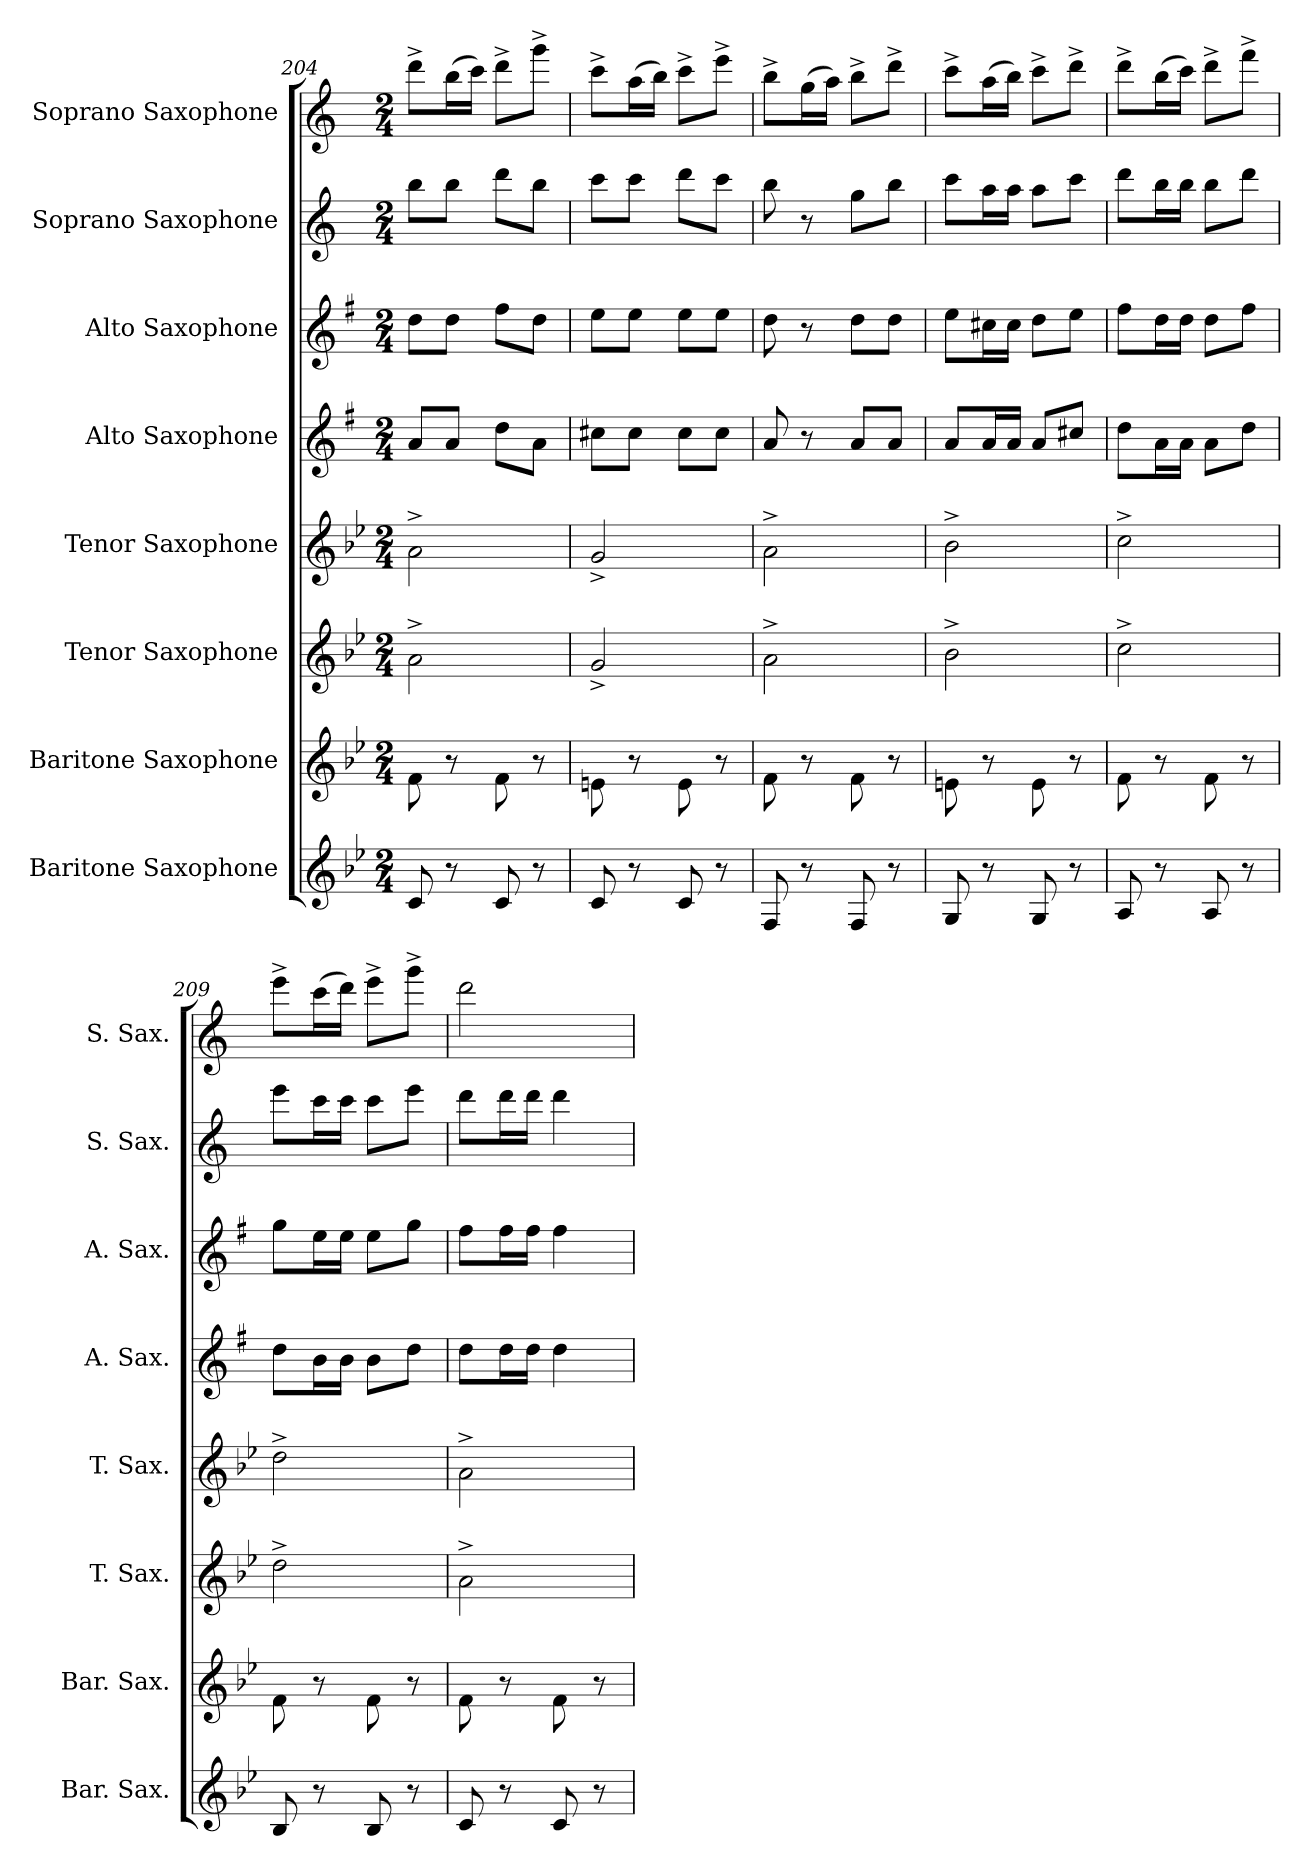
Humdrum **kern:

**kern	**kern	**kern	**kern	**kern	**kern	**kern	**kern
*part8	*part7	*part6	*part5	*part4	*part3	*part2	*part1
*staff8	*staff7	*staff6	*staff5	*staff4	*staff3	*staff2	*staff1
*I"Baritone Saxophone	*I"Baritone Saxophone	*I"Tenor Saxophone	*I"Tenor Saxophone	*I"Alto Saxophone	*I"Alto Saxophone	*I"Soprano Saxophone	*I"Soprano Saxophone
*I'Bar. Sax.	*I'Bar. Sax.	*I'T. Sax.	*I'T. Sax.	*I'A. Sax.	*I'A. Sax.	*I'S. Sax.	*I'S. Sax.
*clefG2	*clefG2	*clefG2	*clefG2	*clefG2	*clefG2	*clefG2	*clefG2
*ITrd12c21	*ITrd12c21	*ITrd8c14	*ITrd8c14	*ITrd5c9	*ITrd5c9	*ITrd1c2	*ITrd1c2
*k[b-e-]	*k[b-e-]	*k[b-e-]	*k[b-e-]	*k[b-e-]	*k[b-e-]	*k[b-e-]	*k[b-e-]
*M2/4	*M2/4	*M2/4	*M2/4	*M2/4	*M2/4	*M2/4	*M2/4
=204	=204	=204	=204	=204	=204	=204	=204
8C/	8F\	2A^\	2A^\	8c/L	8f\L	8aa\L	8ccc^\L
8r	8r	.	.	8c/J	8f\J	8aa\J	(16aa\L
.	.	.	.	.	.	.	16bb-\JJ)
8C/	8F\	.	.	8f\L	8a\L	8ccc\L	8ccc^\L
8r	8r	.	.	8c\J	8f\J	8aa\J	8fff^\J
=205	=205	=205	=205	=205	=205	=205	=205
8C/	8En\	2G^/	2G^/	8en\L	8g\L	8bb-\L	8bb-^\L
8r	8r	.	.	8e\J	8g\J	8bb-\J	(16gg\L
.	.	.	.	.	.	.	16aa\JJ)
8C/	8E\	.	.	8e\L	8g\L	8ccc\L	8bb-^\L
8r	8r	.	.	8e\J	8g\J	8bb-\J	8ddd^\J
!!LO:PB:g=z
=206	=206	=206	=206	=206	=206	=206	=206
8FF/	8F\	2A^\	2A^\	8c/	8f\	8aa\	8aa^\L
8r	8r	.	.	8r	8r	8r	(16ff\L
.	.	.	.	.	.	.	16gg\JJ)
8FF/	8F\	.	.	8c/L	8f\L	8ff\L	8aa^\L
8r	8r	.	.	8c/J	8f\J	8aa\J	8ccc^\J
=207	=207	=207	=207	=207	=207	=207	=207
8GG/	8En\	2B-^\	2B-^\	8c/L	8g\L	8bb-\L	8bb-^\L
8r	8r	.	.	16c/L	16en\L	16gg\L	(16gg\L
.	.	.	.	16c/JJ	16e\JJ	16gg\JJ	16aa\JJ)
8GG/	8E\	.	.	8c/L	8f\L	8gg\L	8bb-^\L
8r	8r	.	.	8en/J	8g\J	8bb-\J	8ccc^\J
=208	=208	=208	=208	=208	=208	=208	=208
8AA/	8F\	2c^\	2c^\	8f\L	8a\L	8ccc\L	8ccc^\L
8r	8r	.	.	16c\L	16f\L	16aa\L	(16aa\L
.	.	.	.	16c\JJ	16f\JJ	16aa\JJ	16bb-\JJ)
8AA/	8F\	.	.	8c\L	8f\L	8aa\L	8ccc^\L
8r	8r	.	.	8f\J	8a\J	8ccc\J	8eee-^\J
=209	=209	=209	=209	=209	=209	=209	=209
8BB-/	8F\	2d^\	2d^\	8f\L	8b-\L	8ddd\L	8ddd^\L
8r	8r	.	.	16d\L	16g\L	16bb-\L	(16bb-\L
.	.	.	.	16d\JJ	16g\JJ	16bb-\JJ	16ccc\JJ)
8BB-/	8F\	.	.	8d\L	8g\L	8bb-\L	8ddd^\L
8r	8r	.	.	8f\J	8b-\J	8ddd\J	8fff^\J
=210	=210	=210	=210	=210	=210	=210	=210
8C/	8F\	2A^\	2A^\	8f\L	8a\L	8ccc\L	2ccc\
8r	8r	.	.	16f\L	16a\L	16ccc\L	.
.	.	.	.	16f\JJ	16a\JJ	16ccc\JJ	.
8C/	8F\	.	.	4f\	4a\	4ccc\	.
8r	8r	.	.	.	.	.	.
=	=	=	=	=	=	=	=
*-	*-	*-	*-	*-	*-	*-	*-
